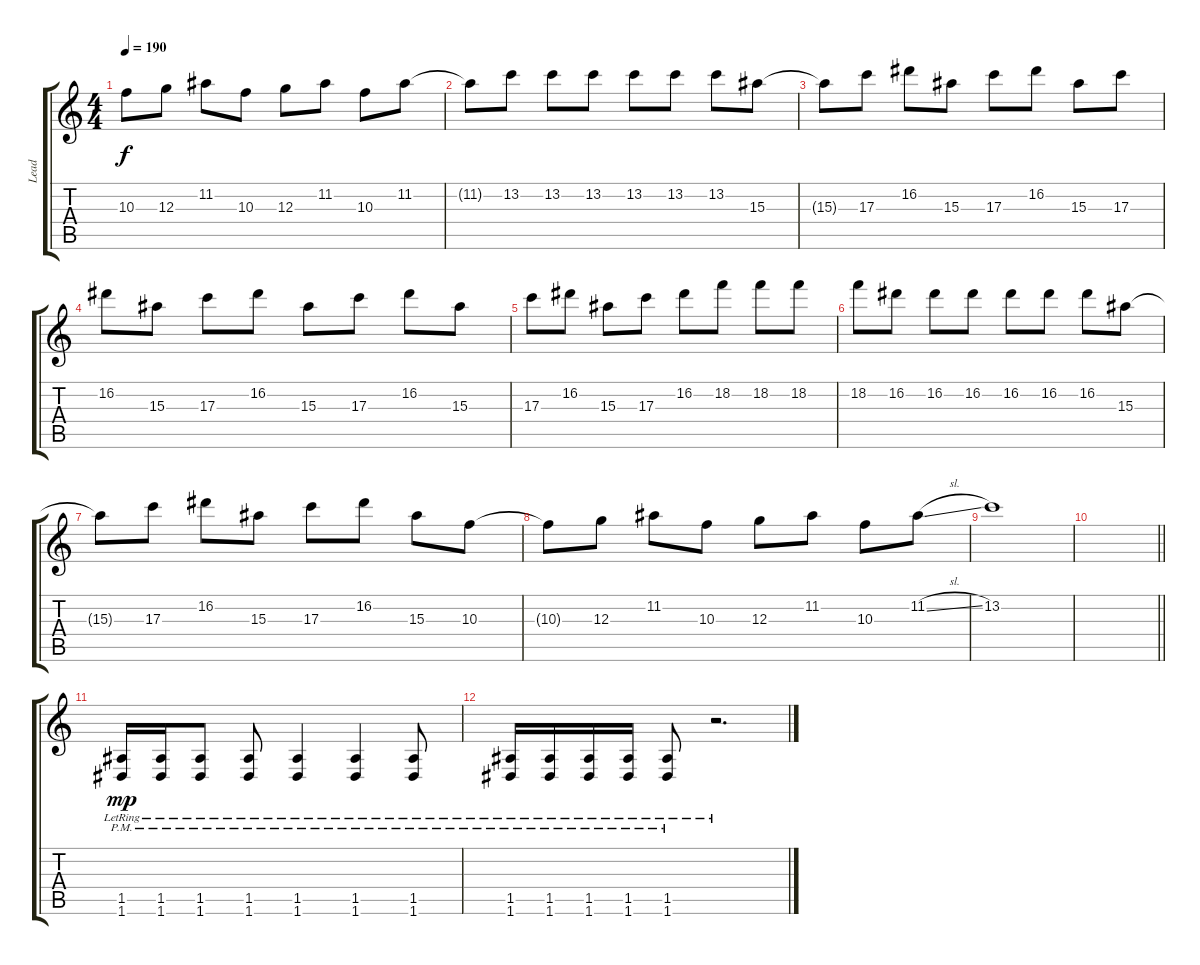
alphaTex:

\track ("Lead" "Lead") {instrument distortionguitar}
\staff {score tabs}
\tuning (E4 B3 G3 D3 A2 D2) {hide}
\ts (4 4)
\tempo 190
\clef g2
\ks c
10.3{t}.8{dy f} 12.3.8 11.2.8 10.3.8 12.3.8 11.2.8 10.3.8 11.2.8 |
11.2{t}.8 13.2.8 13.2.8 13.2.8 13.2.8 13.2.8 13.2.8 15.3.8 |
15.3{t}.8 17.3.8 16.2.8 15.3.8 17.3.8 16.2.8 15.3.8 17.3.8 |
16.2.8 15.3.8 17.3.8 16.2.8 15.3.8 17.3.8 16.2.8 15.3.8 |
17.3.8 16.2.8 15.3.8 17.3.8 16.2.8 18.2.8 18.2.8 18.2.8 |
18.2.8 16.2.8 16.2.8 16.2.8 16.2.8 16.2.8 16.2.8 15.3.8 |
15.3{t}.8 17.3.8 16.2.8 15.3.8 17.3.8 16.2.8 15.3.8 10.3.8 |
10.3{t}.8 12.3.8 11.2.8 10.3.8 12.3.8 11.2.8 10.3.8 11.2{sl}.8 |
13.2.1 |
\barLineRight lightlight
|
(1.5{pm lr} 1.6{pm lr}).16{dy mp} (1.5{pm lr} 1.6{pm lr}).16 (1.5{pm lr} 1.6{pm lr}).8 (1.5{pm lr} 1.6{pm lr}).8 (1.5{pm lr} 1.6{pm lr}).4 (1.5{pm lr} 1.6{pm lr}).4 (1.5{pm lr} 1.6{pm lr}).8 |
(1.5{pm lr} 1.6{pm lr}).16 (1.5{pm lr} 1.6{pm lr}).16 (1.5{pm lr} 1.6{pm lr}).16 (1.5{pm lr} 1.6{pm lr}).16 (1.5{pm lr} 1.6{pm lr}).8 r.2{d}
